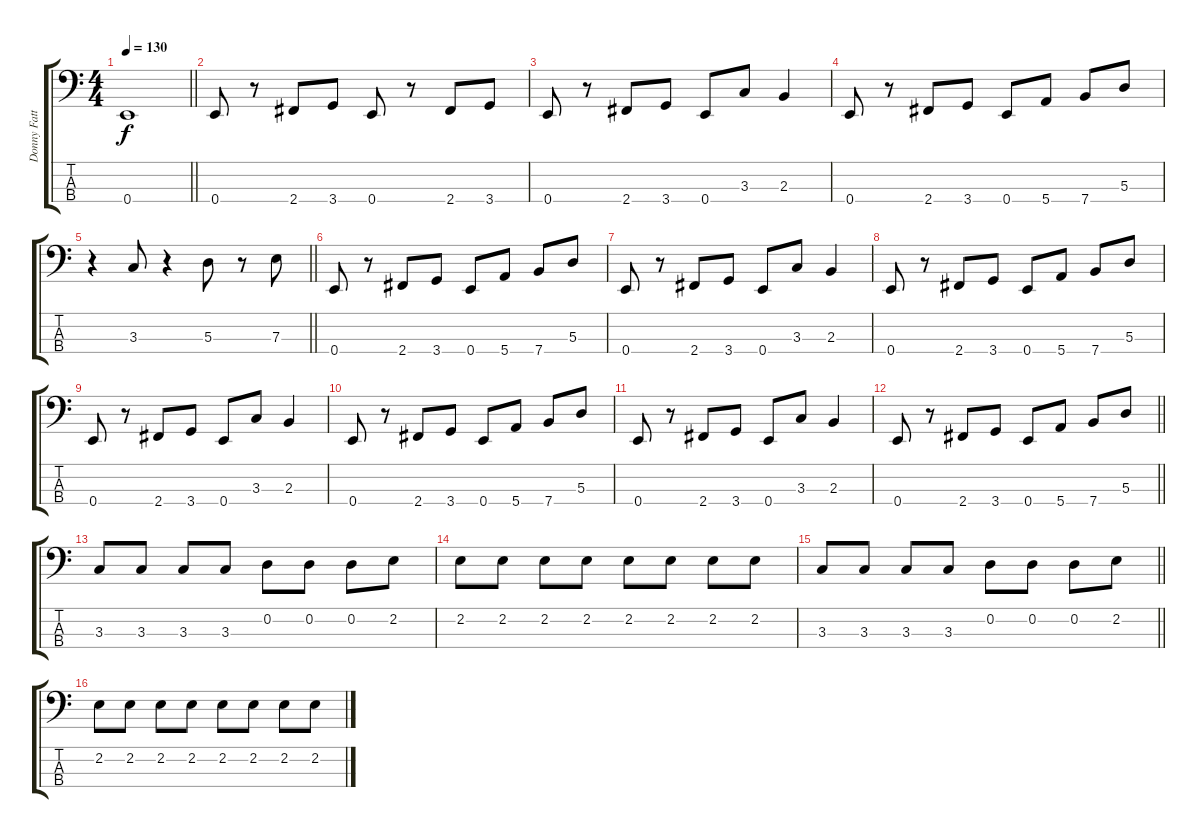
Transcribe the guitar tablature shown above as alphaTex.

\track ("Donny Fattah (bass)" "Donny Fatt") {instrument electricbassfinger}
\staff {score tabs}
\tuning (G2 D2 A1 E1) {hide}
\ts (4 4)
\tempo 130
\clef f4
\barLineRight lightlight
\ks c
0.4.1{dy f} |
0.4.8 r.8 2.4.8 3.4.8 0.4.8 r.8 2.4.8 3.4.8 |
0.4.8 r.8 2.4.8 3.4.8 0.4.8 3.3.8 2.3.4 |
0.4.8 r.8 2.4.8 3.4.8 0.4.8 5.4.8 7.4.8 5.3.8 |
\barLineRight lightlight
r.4 3.3.8 r.4 5.3.8 r.8 7.3.8 |
0.4.8 r.8 2.4.8 3.4.8 0.4.8 5.4.8 7.4.8 5.3.8 |
0.4.8 r.8 2.4.8 3.4.8 0.4.8 3.3.8 2.3.4 |
0.4.8 r.8 2.4.8 3.4.8 0.4.8 5.4.8 7.4.8 5.3.8 |
0.4.8 r.8 2.4.8 3.4.8 0.4.8 3.3.8 2.3.4 |
0.4.8 r.8 2.4.8 3.4.8 0.4.8 5.4.8 7.4.8 5.3.8 |
0.4.8 r.8 2.4.8 3.4.8 0.4.8 3.3.8 2.3.4 |
\barLineRight lightlight
0.4.8 r.8 2.4.8 3.4.8 0.4.8 5.4.8 7.4.8 5.3.8 |
3.3.8 3.3.8 3.3.8 3.3.8 0.2.8 0.2.8 0.2.8 2.2.8 |
2.2.8 2.2.8 2.2.8 2.2.8 2.2.8 2.2.8 2.2.8 2.2.8 |
\barLineRight lightlight
3.3.8 3.3.8 3.3.8 3.3.8 0.2.8 0.2.8 0.2.8 2.2.8 |
2.2.8 2.2.8 2.2.8 2.2.8 2.2.8 2.2.8 2.2.8 2.2.8
